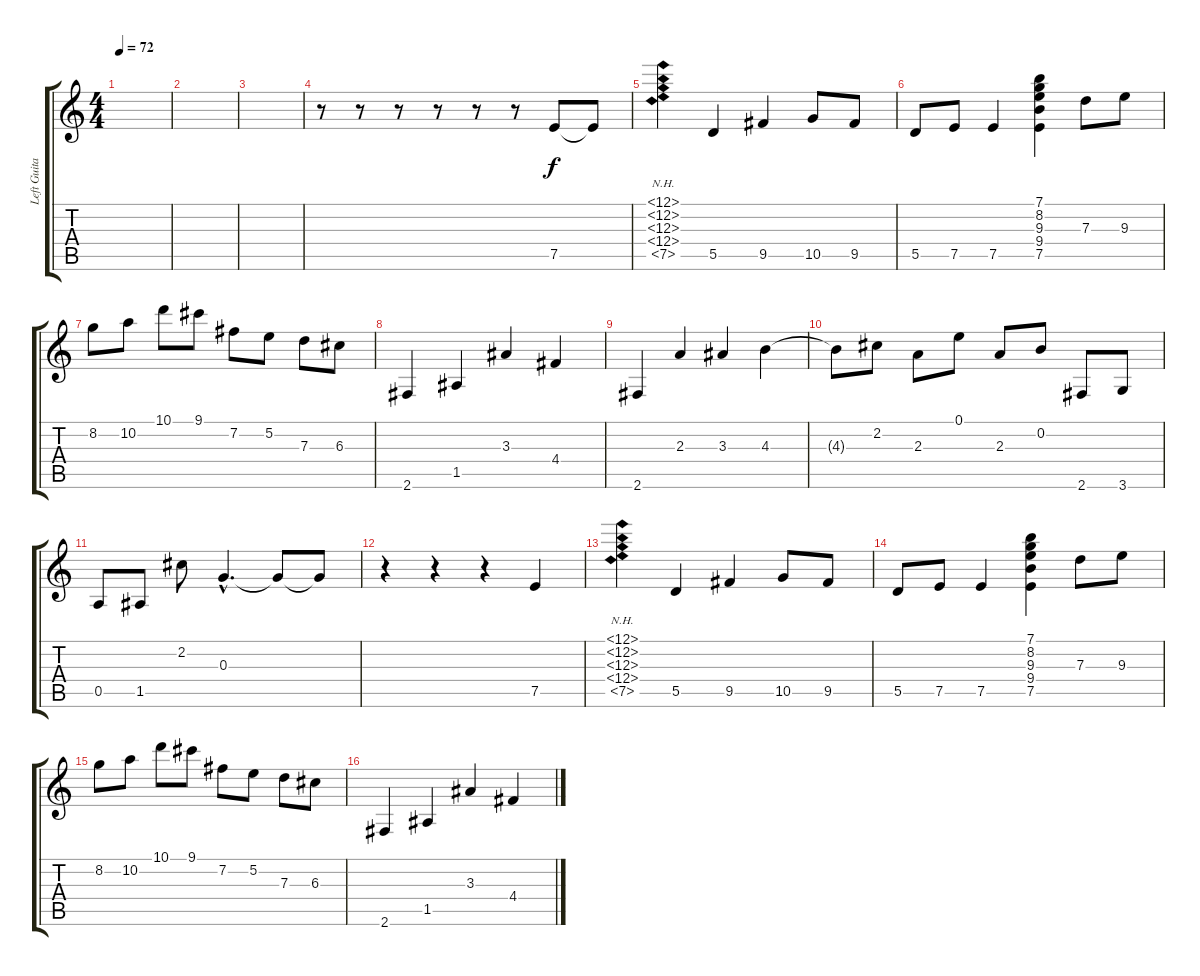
\track ("Left Guitar" "Left Guita") {instrument electricguitarclean}
\staff {score tabs}
\tuning (E4 B3 G3 D3 A2 E2) {hide}
\ts (4 4)
\tempo 72
\clef g2
\ks c
|
|
|
r.8 r.8 r.8 r.8 r.8 r.8 7.5.8 7.5{t}.8 |
\section ("" "")
(12.1{nh} 12.2{nh} 12.3{nh} 12.4{nh} 7.5{nh}).4 5.5.4 9.5.4 10.5.8 9.5.8 |
5.5.8 7.5.8 7.5.4 (7.1 8.2 9.3 9.4 7.5).4 7.3.8 9.3.8 |
8.2.8 10.2.8 10.1.8 9.1.8 7.2.8 5.2.8 7.3.8 6.3.8 |
2.6.4 1.5.4 3.3.4 4.4.4 |
2.6.4 2.3.4 3.3.4 4.3.4 |
4.3{t}.8 2.2.8 2.3.8 0.1.8 2.3.8 0.2.8 2.6.8 3.6.8 |
0.5.8 1.5.8 2.2.8 0.3{hac}.4{d} 0.3{t}.8 0.3{t}.8 |
r.4 r.4 r.4 7.5.4 |
(12.1{nh} 12.2{nh} 12.3{nh} 12.4{nh} 7.5{nh}).4 5.5.4 9.5.4 10.5.8 9.5.8 |
5.5.8 7.5.8 7.5.4 (7.1 8.2 9.3 9.4 7.5).4 7.3.8 9.3.8 |
8.2.8 10.2.8 10.1.8 9.1.8 7.2.8 5.2.8 7.3.8 6.3.8 |
2.6.4 1.5.4 3.3.4 4.4.4
